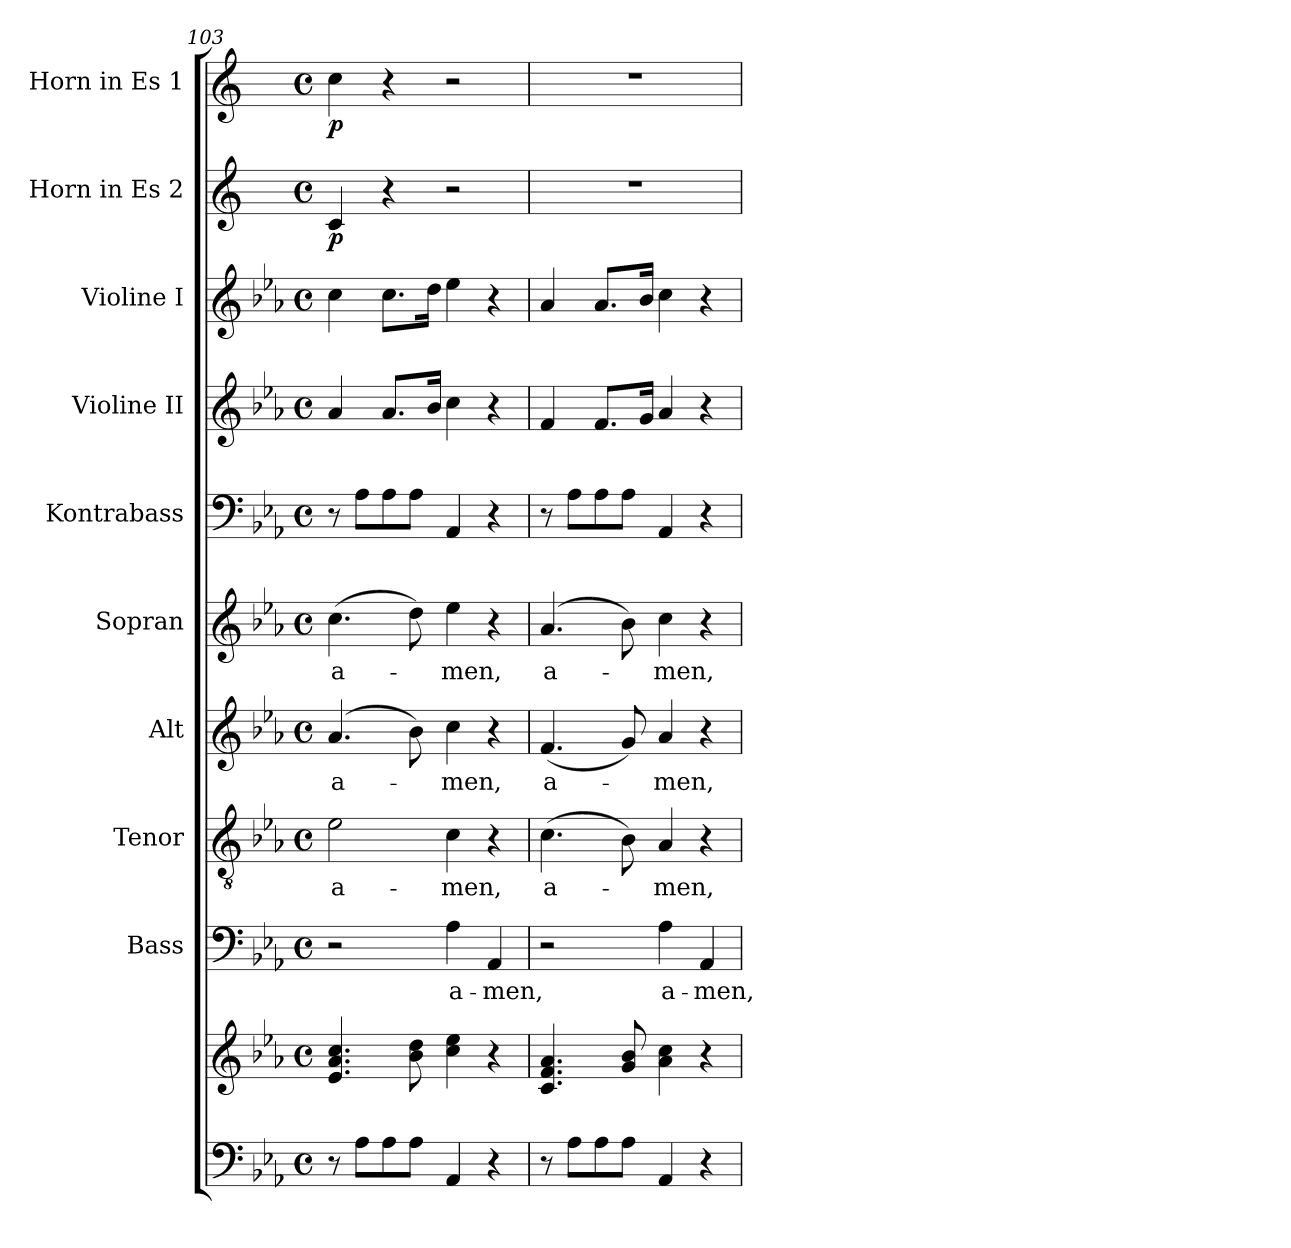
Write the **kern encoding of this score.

**kern	**kern	**kern	**text	**kern	**text	**kern	**text	**kern	**text	**kern	**kern	**kern	**kern	**dynam	**kern	**dynam
*part10	*part10	*part9	*part9	*part8	*part8	*part7	*part7	*part6	*part6	*part5	*part4	*part3	*part2	*part2	*part1	*part1
*staff11	*staff10	*staff9	*staff9	*staff8	*staff8	*staff7	*staff7	*staff6	*staff6	*staff5	*staff4	*staff3	*staff2	*staff2	*staff1	*staff1
*	*	*I"Bass	*	*I"Tenor	*	*I"Alt	*	*I"Sopran	*	*I"Kontrabass	*I"Violine II	*I"Violine I	*I"Horn in Es 2	*	*I"Horn in Es 1	*
*	*	*I'B.	*	*I'T.	*	*I'A.	*	*I'S.	*	*I'Kb.	*I'Vl. II	*I'Vl. I	*I'Hr. Es 2	*	*I'Hr. Es 1	*
*clefF4	*clefG2	*clefF4	*	*clefGv2	*	*clefG2	*	*clefG2	*	*clefF4	*clefG2	*clefG2	*clefG2	*	*clefG2	*
*	*	*	*	*	*	*	*	*	*	*ITrd7c12	*	*	*ITrd5c9	*	*ITrd5c9	*
*k[b-e-a-]	*k[b-e-a-]	*k[b-e-a-]	*	*k[b-e-a-]	*	*k[b-e-a-]	*	*k[b-e-a-]	*	*k[b-e-a-]	*k[b-e-a-]	*k[b-e-a-]	*k[b-e-a-]	*	*k[b-e-a-]	*
*E-:	*E-:	*E-:	*	*E-:	*	*E-:	*	*E-:	*	*E-:	*E-:	*E-:	*E-:	*	*E-:	*
*M4/4	*M4/4	*M4/4	*	*M4/4	*	*M4/4	*	*M4/4	*	*M4/4	*M4/4	*M4/4	*M4/4	*	*M4/4	*
*met(c)	*met(c)	*met(c)	*	*met(c)	*	*met(c)	*	*met(c)	*	*met(c)	*met(c)	*met(c)	*met(c)	*	*met(c)	*
=103	=103	=103	=103	=103	=103	=103	=103	=103	=103	=103	=103	=103	=103	=103	=103	=103
!	!	!	!	!	!LO:LY:b	!	!LO:LY:b	!	!LO:LY:b	!	!	!	!	!LO:DY:b	!	!LO:DY:b
8r	4.e-/ 4.a-/ 4.cc/	2r	.	2e-\	a-	(4.a-/	a-	(>4.cc\	a-	8r	4a-/	4cc\	4E-/	p	4e-\	p
8A-\L	.	.	.	.	.	.	.	.	.	8AA-\L	.	.	.	.	.	.
8A-\	.	.	.	.	.	.	.	.	.	8AA-\	8.a-/L	8.cc\L	4r	.	4r	.
8A-\J	8b-\ 8dd\	.	.	.	.	8b-\)	.	8dd\)	.	8AA-\J	.	.	.	.	.	.
.	.	.	.	.	.	.	.	.	.	.	16b-/Jk	16dd\Jk	.	.	.	.
!	!	!	!LO:LY:b	!	!LO:LY:b	!	!LO:LY:b	!	!LO:LY:b	!	!	!	!	!	!	!
4AA-/	4cc\ 4ee-\	4A-\	a-	4c\	-men,	4cc\	-men,	4ee-\	-men,	4AAA-/	4cc\	4ee-\	2r	.	2r	.
!	!	!	!LO:LY:b	!	!	!	!	!	!	!	!	!	!	!	!	!
4r	4r	4AA-/	-men,	4r	.	4r	.	4r	.	4r	4r	4r	.	.	.	.
!!LO:PB:g=z
=104	=104	=104	=104	=104	=104	=104	=104	=104	=104	=104	=104	=104	=104	=104	=104	=104
!	!	!	!	!	!LO:LY:b	!	!LO:LY:b	!	!LO:LY:b	!	!	!	!	!	!	!
8r	4.c/ 4.f/ 4.a-/	2r	.	(>4.c\	a-	(<4.f/	a-	(4.a-/	a-	8r	4f/	4a-/	1r	.	1r	.
8A-\L	.	.	.	.	.	.	.	.	.	8AA-\L	.	.	.	.	.	.
8A-\	.	.	.	.	.	.	.	.	.	8AA-\	8.f/L	8.a-/L	.	.	.	.
8A-\J	8g/ 8b-/	.	.	8B-\)	.	8g/)	.	8b-\)	.	8AA-\J	.	.	.	.	.	.
.	.	.	.	.	.	.	.	.	.	.	16g/Jk	16b-/Jk	.	.	.	.
!	!	!	!LO:LY:b	!	!LO:LY:b	!	!LO:LY:b	!	!LO:LY:b	!	!	!	!	!	!	!
4AA-/	4a-\ 4cc\	4A-\	a-	4A-/	-men,	4a-/	-men,	4cc\	-men,	4AAA-/	4a-/	4cc\	.	.	.	.
!	!	!	!LO:LY:b	!	!	!	!	!	!	!	!	!	!	!	!	!
4r	4r	4AA-/	-men,	4r	.	4r	.	4r	.	4r	4r	4r	.	.	.	.
=	=	=	=	=	=	=	=	=	=	=	=	=	=	=	=	=
*-	*-	*-	*-	*-	*-	*-	*-	*-	*-	*-	*-	*-	*-	*-	*-	*-
